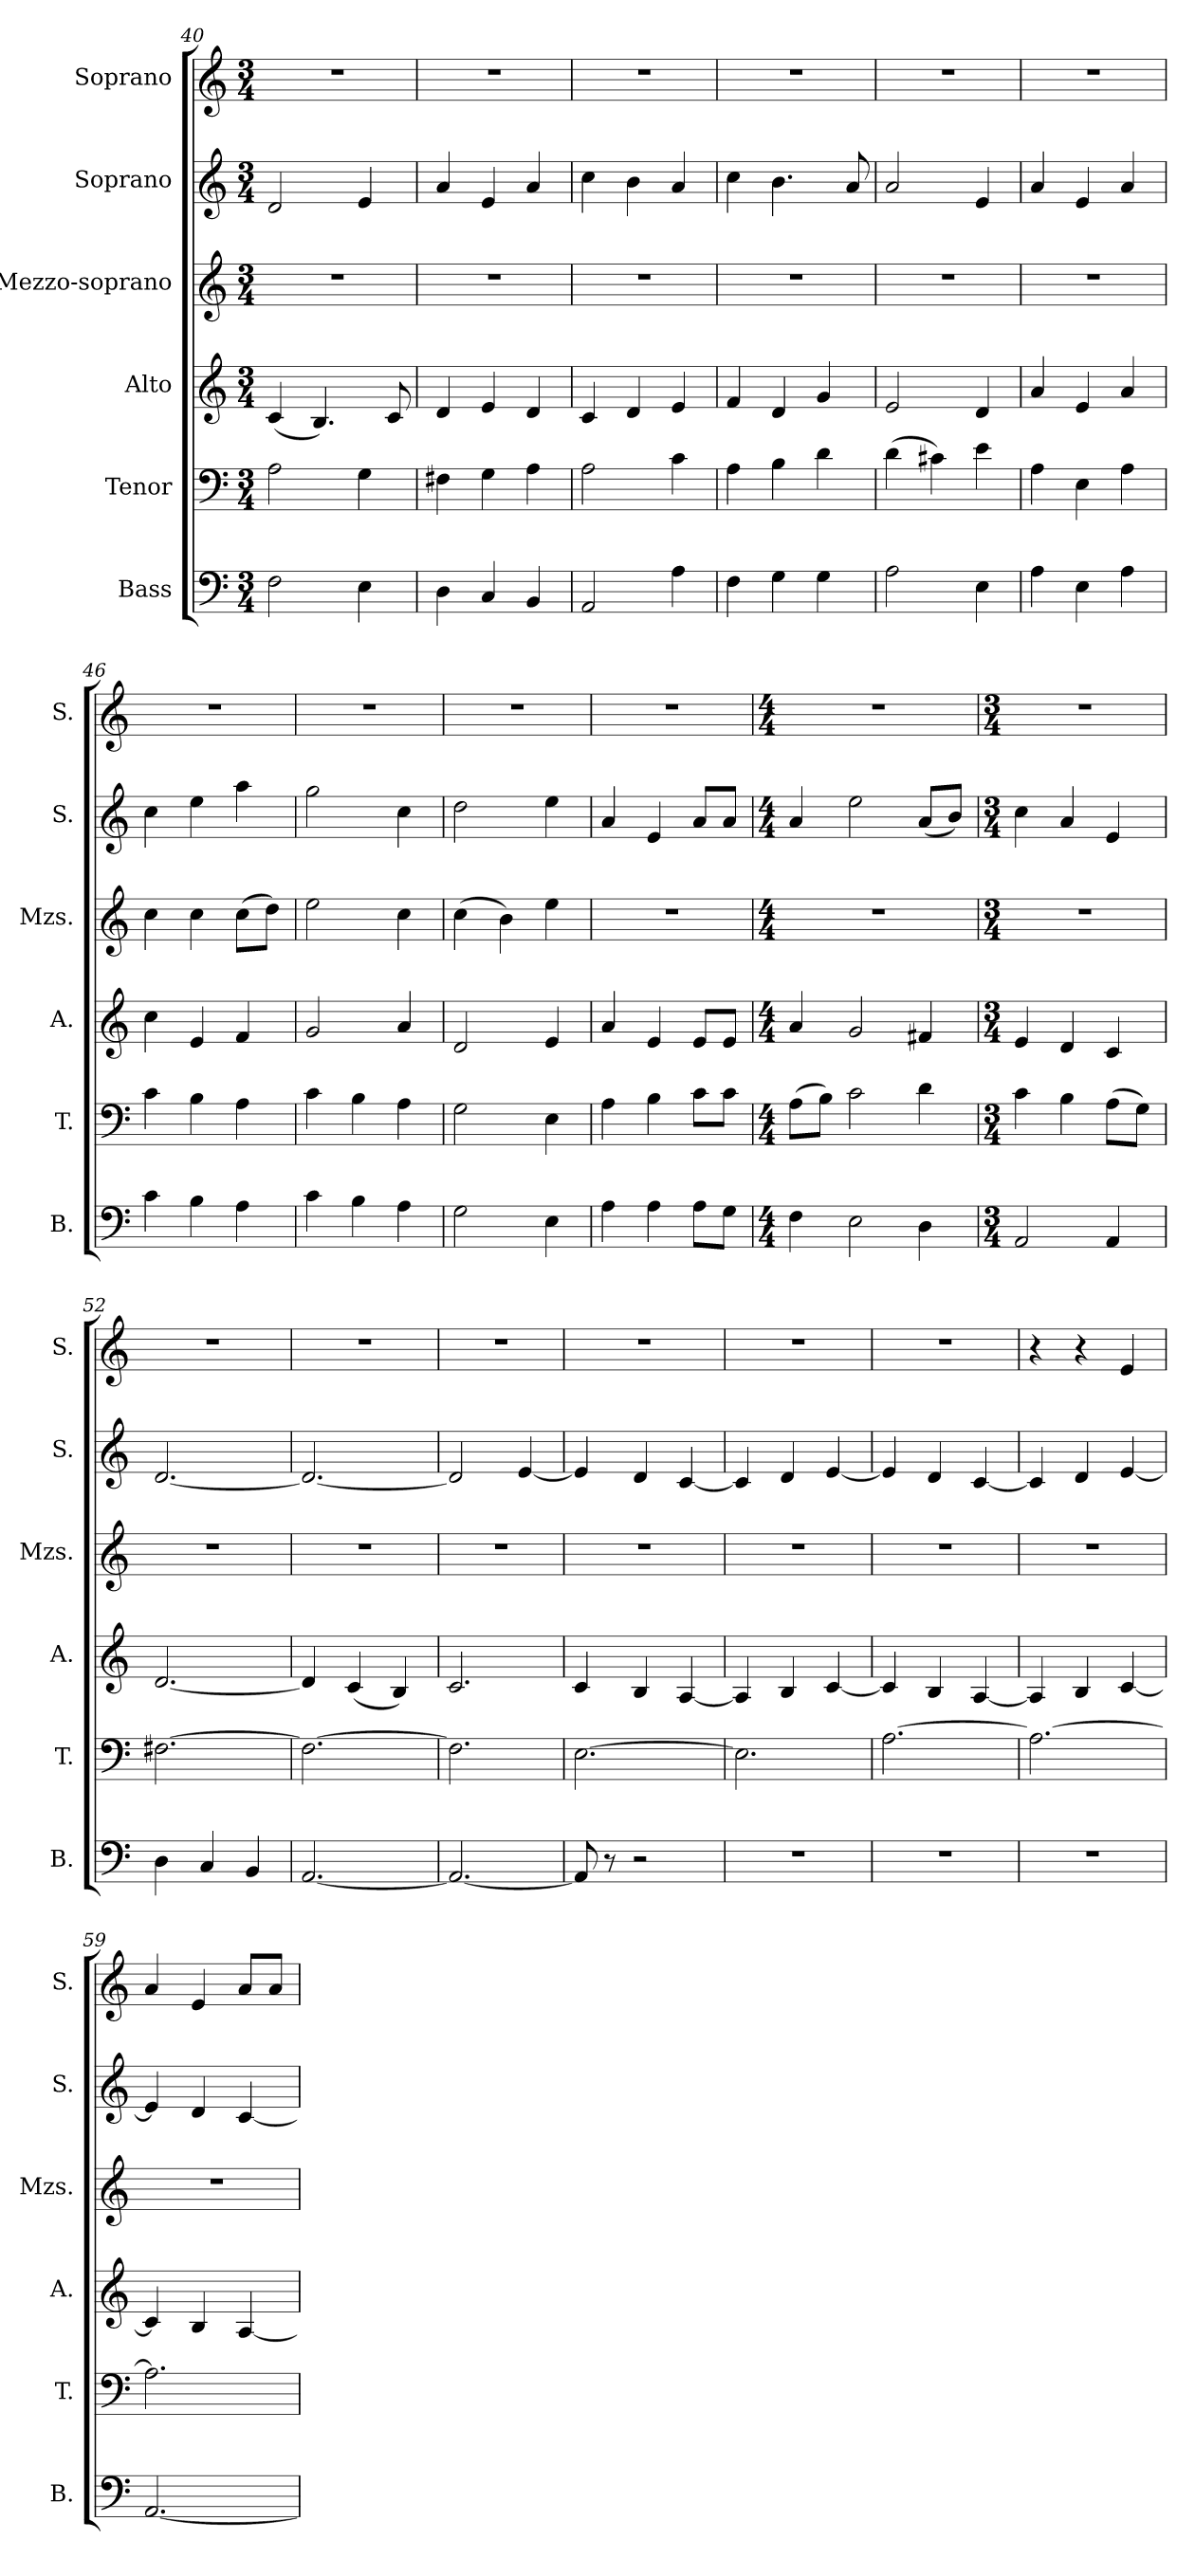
**kern	**kern	**kern	**kern	**kern	**kern
*part6	*part5	*part4	*part3	*part2	*part1
*staff6	*staff5	*staff4	*staff3	*staff2	*staff1
*I"Bass	*I"Tenor	*I"Alto	*I"Mezzo-soprano	*I"Soprano	*I"Soprano
*I'B.	*I'T.	*I'A.	*I'Mzs.	*I'S.	*I'S.
*clefF4	*clefF4	*clefG2	*clefG2	*clefG2	*clefG2
*k[]	*k[]	*k[]	*k[]	*k[]	*k[]
*M3/4	*M3/4	*M3/4	*M3/4	*M3/4	*M3/4
=40	=40	=40	=40	=40	=40
2F\	2A\	(4c/	2.r	2d/	2.r
.	.	4.B/)	.	.	.
4E\	4G\	.	.	4e/	.
.	.	8c/	.	.	.
=41	=41	=41	=41	=41	=41
4D\	4F#X\	4d/	2.r	4a/	2.r
4C/	4G\	4e/	.	4e/	.
4BB/	4A\	4d/	.	4a/	.
=42	=42	=42	=42	=42	=42
2AA/	2A\	4c/	2.r	4cc\	2.r
.	.	4d/	.	4b\	.
4A\	4c\	4e/	.	4a/	.
=43	=43	=43	=43	=43	=43
4F\	4A\	4f/	2.r	4cc\	2.r
4G\	4B\	4d/	.	4.b\	.
4G\	4d\	4g/	.	.	.
.	.	.	.	8a/	.
=44	=44	=44	=44	=44	=44
2A\	(4d\	2e/	2.r	2a/	2.r
.	4c#X\)	.	.	.	.
4E\	4e\	4d/	.	4e/	.
=45	=45	=45	=45	=45	=45
4A\	4A\	4a/	2.r	4a/	2.r
4E\	4E\	4e/	.	4e/	.
4A\	4A\	4a/	.	4a/	.
!!LO:PB:g=z
=46	=46	=46	=46	=46	=46
4c\	4c\	4cc\	4cc\	4cc\	2.r
4B\	4B\	4e/	4cc\	4ee\	.
4A\	4A\	4f/	(8cc\L	4aa\	.
.	.	.	8dd\J)	.	.
=47	=47	=47	=47	=47	=47
4c\	4c\	2g/	2ee\	2gg\	2.r
4B\	4B\	.	.	.	.
4A\	4A\	4a/	4cc\	4cc\	.
=48	=48	=48	=48	=48	=48
2G\	2G\	2d/	(4cc\	2dd\	2.r
.	.	.	4b\)	.	.
4E\	4E\	4e/	4ee\	4ee\	.
=49	=49	=49	=49	=49	=49
4A\	4A\	4a/	2.r	4a/	2.r
4A\	4B\	4e/	.	4e/	.
8A\L	8c\L	8e/L	.	8a/L	.
8G\J	8c\J	8e/J	.	8a/J	.
=50	=50	=50	=50	=50	=50
*M4/4	*M4/4	*M4/4	*M4/4	*M4/4	*M4/4
4F\	(8A\L	4a/	1r	4a/	1r
.	8B\J)	.	.	.	.
2E\	2c\	2g/	.	2ee\	.
4D\	4d\	4f#X/	.	(8a/L	.
.	.	.	.	8b/J)	.
=51	=51	=51	=51	=51	=51
*M3/4	*M3/4	*M3/4	*M3/4	*M3/4	*M3/4
2AA/	4c\	4e/	2.r	4cc\	2.r
.	4B\	4d/	.	4a/	.
4AA/	(8A\L	4c/	.	4e/	.
.	8G\J)	.	.	.	.
=52	=52	=52	=52	=52	=52
4D\	[2.F#X\	[2.d/	2.r	[2.d/	2.r
4C/	.	.	.	.	.
4BB/	.	.	.	.	.
=53	=53	=53	=53	=53	=53
[2.AA/	2.F#\_	4d/]	2.r	2.d/_	2.r
.	.	(4c/	.	.	.
.	.	4B/)	.	.	.
=54	=54	=54	=54	=54	=54
2.AA/_	2.F#\]	2.c/	2.r	2d/]	2.r
.	.	.	.	[4e/	.
!!LO:LB:g=z
=55	=55	=55	=55	=55	=55
8AA/]	[2.E\	4c/	2.r	4e/]	2.r
8r	.	.	.	.	.
2r	.	4B/	.	4d/	.
.	.	[4A/	.	[4c/	.
=56	=56	=56	=56	=56	=56
2.r	2.E\]	4A/]	2.r	4c/]	2.r
.	.	4B/	.	4d/	.
.	.	[4c/	.	[4e/	.
=57	=57	=57	=57	=57	=57
2.r	[2.A\	4c/]	2.r	4e/]	2.r
.	.	4B/	.	4d/	.
.	.	[4A/	.	[4c/	.
=58	=58	=58	=58	=58	=58
2.r	2.A\_	4A/]	2.r	4c/]	4r
.	.	4B/	.	4d/	4r
.	.	[4c/	.	[4e/	4e/
=59	=59	=59	=59	=59	=59
[2.AA/	2.A\]	4c/]	2.r	4e/]	4a/
.	.	4B/	.	4d/	4e/
.	.	[4A/	.	[4c/	8a/L
.	.	.	.	.	8a/J
=	=	=	=	=	=
*-	*-	*-	*-	*-	*-
